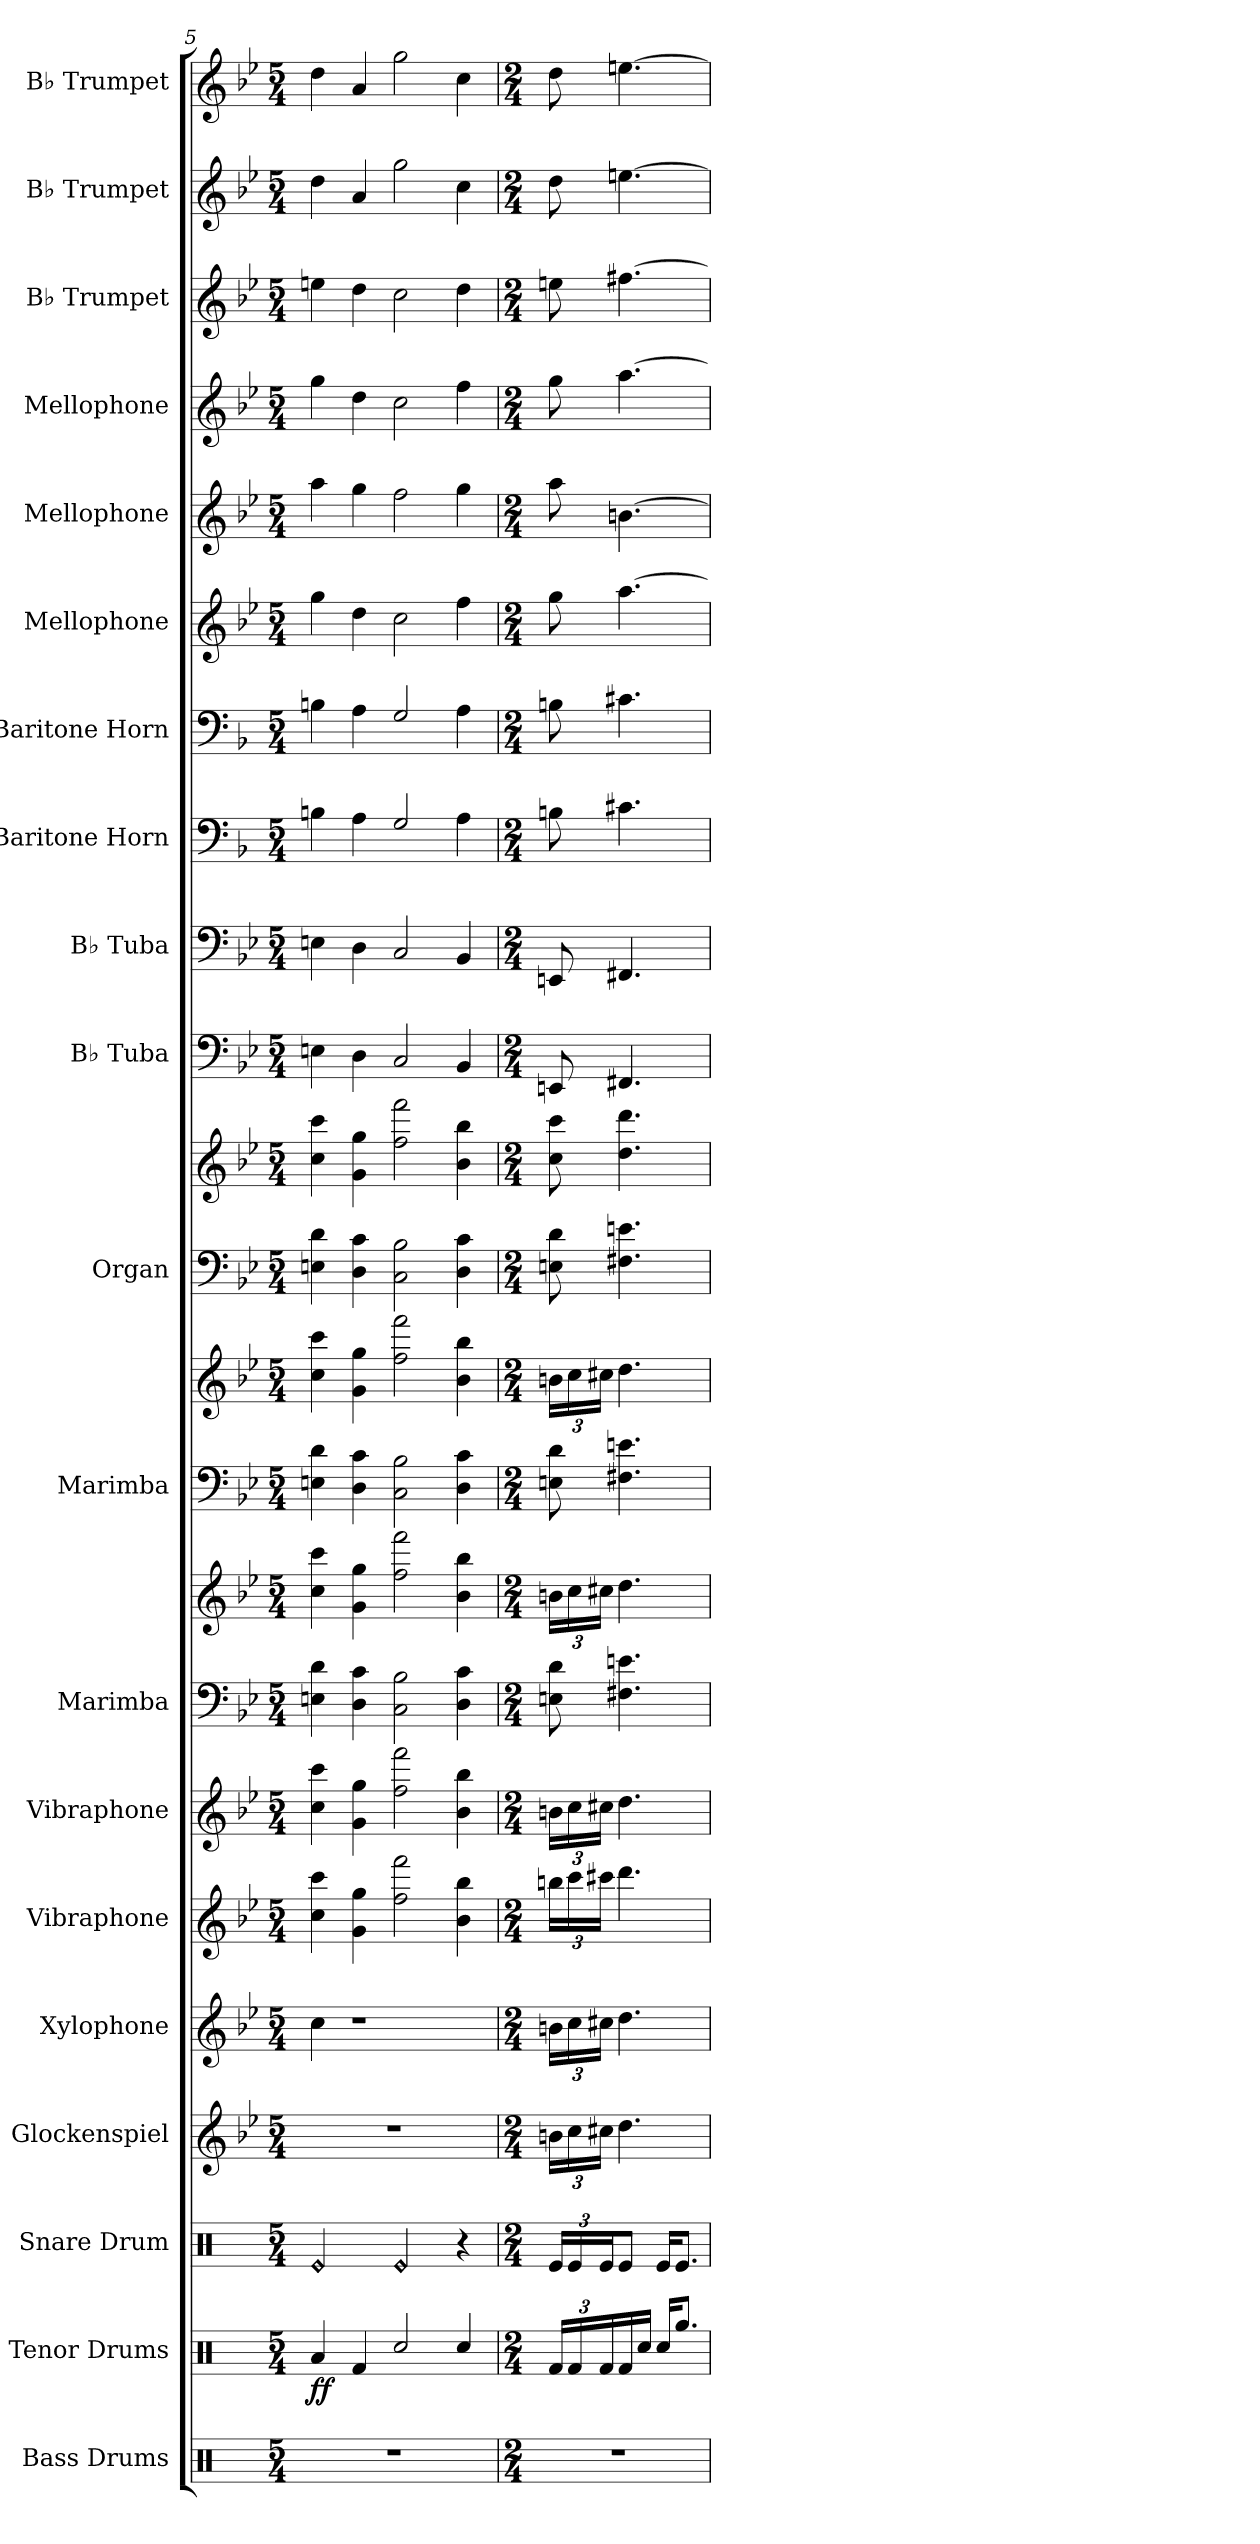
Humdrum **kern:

**kern	**kern	**dynam	**kern	**kern	**kern	**kern	**kern	**kern	**kern	**kern	**kern	**kern	**kern	**kern	**kern	**kern	**kern	**kern	**kern	**kern	**kern	**kern	**kern
*part20	*part19	*part19	*part18	*part17	*part16	*part15	*part14	*part13	*part13	*part12	*part12	*part11	*part11	*part10	*part9	*part8	*part7	*part6	*part5	*part4	*part3	*part2	*part1
*staff23	*staff22	*staff22	*staff21	*staff20	*staff19	*staff18	*staff17	*staff16	*staff15	*staff14	*staff13	*staff12	*staff11	*staff10	*staff9	*staff8	*staff7	*staff6	*staff5	*staff4	*staff3	*staff2	*staff1
*I"Bass Drums	*I"Tenor Drums	*	*I"Snare Drum	*I"Glockenspiel	*I"Xylophone	*I"Vibraphone	*I"Vibraphone	*I"Marimba	*	*I"Marimba	*	*I"Organ	*	*I"B♭ Tuba	*I"B♭ Tuba	*I"Baritone Horn	*I"Baritone Horn	*I"Mellophone	*I"Mellophone	*I"Mellophone	*I"B♭ Trumpet	*I"B♭ Trumpet	*I"B♭ Trumpet
*I'BD	*I'TD	*	*I'SD	*I'Glk.	*I'Xyl.	*I'Vib.	*I'Vib.	*I'Mrm.	*	*I'Mrm.	*	*I'Org.	*	*I'B♭ Tu.	*I'B♭ Tu.	*I'Bar. Hn.	*I'Bar. Hn.	*I'Mph.	*I'Mph.	*I'Mph.	*I'B♭ Tpt.	*I'B♭ Tpt.	*I'B♭ Tpt.
*clefX	*clefX	*	*clefX	*clefG2	*clefG2	*clefG2	*clefG2	*clefF4	*clefG2	*clefF4	*clefG2	*clefF4	*clefG2	*clefF4	*clefF4	*clefF4	*clefF4	*clefG2	*clefG2	*clefG2	*clefG2	*clefG2	*clefG2
*	*	*	*	*ITrd-14c-24	*ITrd-7c-12	*	*	*	*	*	*	*	*	*	*	*ITrd4c7	*ITrd4c7	*ITrd4c7	*ITrd4c7	*ITrd4c7	*ITrd1c2	*ITrd1c2	*ITrd1c2
*k[]	*k[]	*	*k[]	*k[b-e-]	*k[b-e-]	*k[b-e-]	*k[b-e-]	*k[b-e-]	*k[b-e-]	*k[b-e-]	*k[b-e-]	*k[b-e-]	*k[b-e-]	*k[b-e-]	*k[b-e-]	*k[b-e-]	*k[b-e-]	*k[b-e-a-]	*k[b-e-a-]	*k[b-e-a-]	*k[b-e-a-d-]	*k[b-e-a-d-]	*k[b-e-a-d-]
*M5/4	*M5/4	*	*M5/4	*M5/4	*M5/4	*M5/4	*M5/4	*M5/4	*M5/4	*M5/4	*M5/4	*M5/4	*M5/4	*M5/4	*M5/4	*M5/4	*M5/4	*M5/4	*M5/4	*M5/4	*M5/4	*M5/4	*M5/4
=5	=5	=5	=5	=5	=5	=5	=5	=5	=5	=5	=5	=5	=5	=5	=5	=5	=5	=5	=5	=5	=5	=5	=5
!	!	!LO:DY:b	!LO:N:head=diamond	!	!	!	!	!	!	!	!	!	!	!	!	!	!	!	!	!	!	!	!
4%5r	4Ra/	ff	2Re/	4%5r	4ccc\	4cc\ 4ccc\	4cc\ 4ccc\	4En\ 4d\	4cc\ 4ccc\	4En\ 4d\	4cc\ 4ccc\	4En\ 4d\	4cc\ 4ccc\	4En\	4En\	4En\	4En\	4cc\	4dd\	4cc\	4ddn\	4cc\	4cc\
.	4Rf/	.	.	.	1r	4g\ 4gg\	4g\ 4gg\	4D\ 4c\	4g\ 4gg\	4D\ 4c\	4g\ 4gg\	4D\ 4c\	4g\ 4gg\	4D\	4D\	4D\	4D\	4g\	4cc\	4g\	4cc\	4g/	4g/
!	!	!	!LO:N:head=diamond	!	!	!	!	!	!	!	!	!	!	!	!	!	!	!	!	!	!	!	!
.	2Rcc/	.	2Re/	.	.	2ff\ 2fff\	2ff\ 2fff\	2C\ 2B-\	2ff\ 2fff\	2C\ 2B-\	2ff\ 2fff\	2C\ 2B-\	2ff\ 2fff\	2C/	2C/	2C/	2C/	2f\	2b-\	2f\	2b-\	2ff\	2ff\
.	4Rcc/	.	4r	.	.	4b-\ 4bb-\	4b-\ 4bb-\	4D\ 4c\	4b-\ 4bb-\	4D\ 4c\	4b-\ 4bb-\	4D\ 4c\	4b-\ 4bb-\	4BB-/	4BB-/	4D\	4D\	4b-\	4cc\	4b-\	4cc\	4b-\	4b-\
=6	=6	=6	=6	=6	=6	=6	=6	=6	=6	=6	=6	=6	=6	=6	=6	=6	=6	=6	=6	=6	=6	=6	=6
*M2/4	*M2/4	*	*M2/4	*M2/4	*M2/4	*M2/4	*M2/4	*M2/4	*M2/4	*M2/4	*M2/4	*M2/4	*M2/4	*M2/4	*M2/4	*M2/4	*M2/4	*M2/4	*M2/4	*M2/4	*M2/4	*M2/4	*M2/4
*	*Xbrackettup	*	*Xbrackettup	*Xbrackettup	*Xbrackettup	*Xbrackettup	*Xbrackettup	*	*Xbrackettup	*	*Xbrackettup	*	*	*	*	*	*	*	*	*	*	*	*
2r	24Rf/LL	.	24Re/LL	24bbbn\LL	24bbn\LL	24bbn\LL	24bn\LL	8En\ 8d\	24bn\LL	8En\ 8d\	24bn\LL	8En\ 8d\	8cc\ 8ccc\	8EEn/	8EEn/	8En\	8En\	8cc\	8dd\	8cc\	8ddn\	8cc\	8cc\
.	24Rf/	.	24Re/	24cccc\	24ccc\	24ccc\	24cc\	.	24cc\	.	24cc\	.	.	.	.	.	.	.	.	.	.	.	.
.	24Rf/	.	24Re/J	24cccc#X\JJ	24ccc#X\JJ	24ccc#X\JJ	24cc#X\JJ	.	24cc#X\JJ	.	24cc#X\JJ	.	.	.	.	.	.	.	.	.	.	.	.
.	16Rf/	.	8Re/J	4.dddd\	4.ddd\	4.ddd\	4.dd\	4.F#X\ 4.en\	4.dd\	4.F#X\ 4.en\	4.dd\	4.F#X\ 4.en\	4.dd\ 4.ddd\	4.FF#X/	4.FF#X/	4.F#X\	4.F#X\	[4.dd\	[4.en\	[4.dd\	[4.een\	[4.ddn\	[4.ddn\
.	16Rcc/JJ	.	.	.	.	.	.	.	.	.	.	.	.	.	.	.	.	.	.	.	.	.	.
.	16Rcc/KL	.	16Re/KL	.	.	.	.	.	.	.	.	.	.	.	.	.	.	.	.	.	.	.	.
.	8.Rgg/J	.	8.Re/J	.	.	.	.	.	.	.	.	.	.	.	.	.	.	.	.	.	.	.	.
=	=	=	=	=	=	=	=	=	=	=	=	=	=	=	=	=	=	=	=	=	=	=	=
*-	*-	*-	*-	*-	*-	*-	*-	*-	*-	*-	*-	*-	*-	*-	*-	*-	*-	*-	*-	*-	*-	*-	*-
